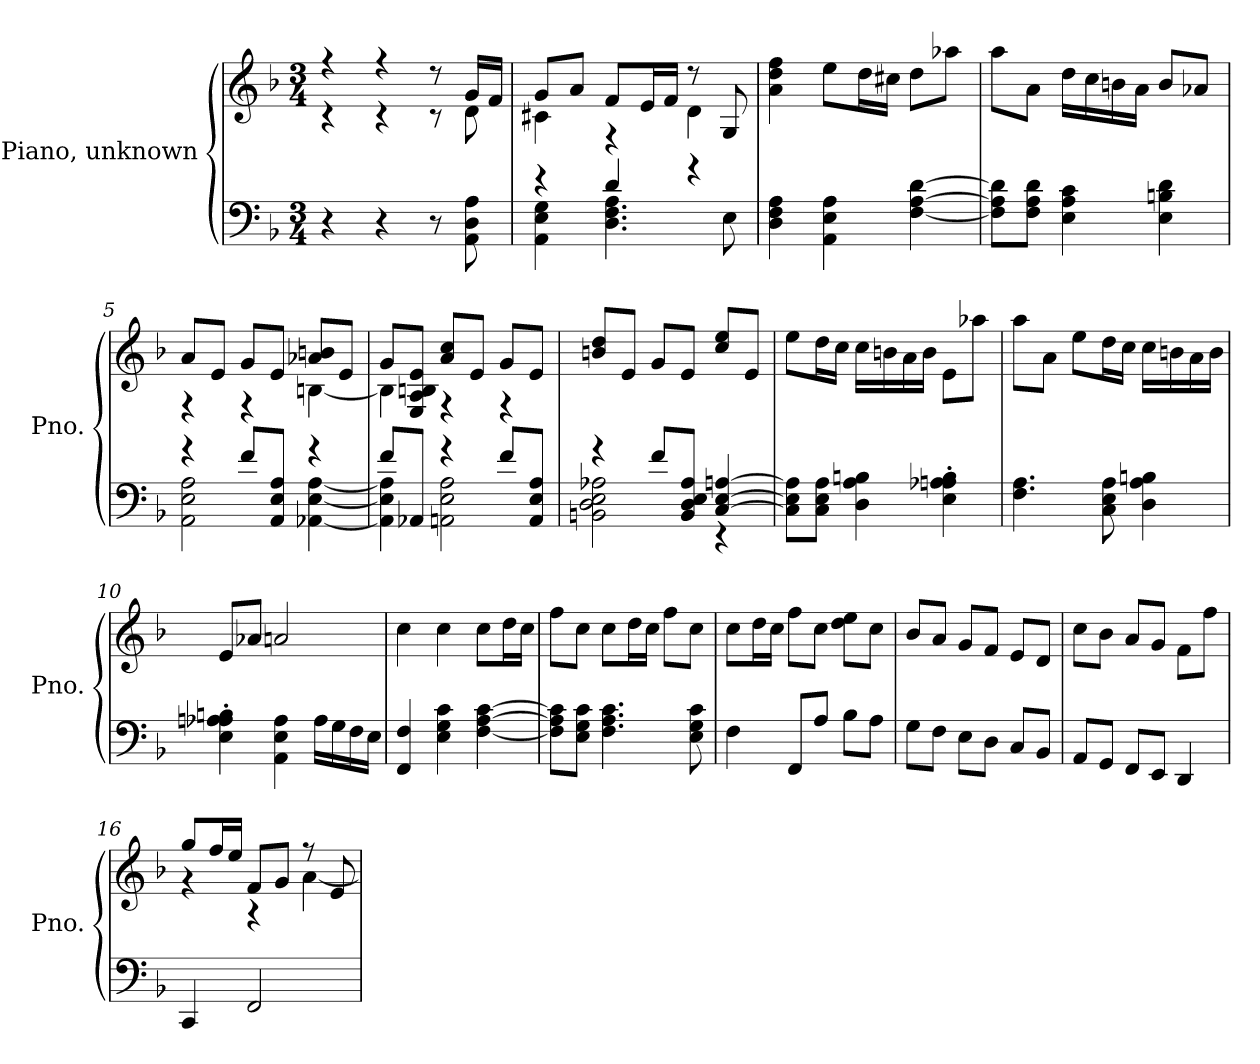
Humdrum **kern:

**kern	**kern
*part1	*part1
*staff2	*staff1
*I"Piano, unknown	*
*I'Pno.	*
*clefF4	*clefG2
*k[b-]	*k[b-]
*M3/4	*M3/4
*MM110	*MM110
=1	=1
*	*^
4r	4r	4r
4r	4r	4r
8r	8r	8r
8AA\ 8D\ 8A\	16g/LL	8d\
.	16f/JJ	.
=2	=2	=2
*^	*	*
4r	4AA\ 4E\ 4G\	8g/L	4c#X\
.	.	8a/J	.
4d/	4.D\ 4.F\ 4.A\	8f/L	4r
.	.	16e/L	.
.	.	16f/JJ	.
4r	.	8r	4d\
.	8E\	8G/	.
*v	*v	*	*
*	*v	*v
=3	=3
4D\ 4F\ 4A\	4a\ 4dd\ 4ff\
4AA\ 4E\ 4A\	8ee\L
.	16dd\L
.	16cc#X\JJ
[4F\ [4A\ [4d\	8dd\L
.	8aa-X\J
=4	=4
8F\] 8A\] 8d\]L	8aa\L
8F\ 8A\ 8d\J	8a\J
4E\ 4A\ 4c\	16dd\LL
.	16cc\
.	16bn\
.	16a\JJ
4E\ 4Bn\ 4d\	8b/L
.	8a-X/J
=5	=5
*^	*^
4r	2AA\ 2E\ 2A\	8a/L	4r
.	.	8e/J	.
8f/L	.	8g/L	4r
8AA/ 8E/ 8A/J	.	8e/J	.
4r	[4AA-X\ [4E\ [4A\	8a-X/ 8bn/L	[4Bn\
.	.	8e/J	.
!!LO:LB:g=z	!!
=6	=6	=6	=6
8f/L	4AA-\] 4E\] 4A\]	8g/L	4B\]
8AA-X/J	.	8E/ 8A/ 8Bn/ 8e/J	.
4r	2AAn\ 2E\ 2A\	8a/ 8cc/L	4r
.	.	8e/J	.
8f/L	.	8g/L	4r
8AA/ 8E/ 8A/J	.	8e/J	.
*	*	*v	*v
=7	=7	=7
4r	2BBn\ 2D\ 2E\ 2A-X\	8bn/ 8dd/L
.	.	8e/J
8f/L	.	8g/L
8BB/ 8D/ 8E/ 8A-/J	.	8e/J
[4C/ [4E/ [4An/	4r	8cc/ 8ee/L
.	.	8e/J
*v	*v	*
=8	=8
8C\] 8E\] 8A\]L	8ee\L
8C\ 8E\ 8A\J	16dd\L
.	16cc\JJ
4D\ 4A\ 4Bn\	16cc\LL
.	16bn\
.	16a\
.	16b\JJ
4E\' 4A-X\' 4An\' 4B\'	8e\L
.	8aa-X\J
=9	=9
4.F\ 4.A\	8aa\L
.	8a\J
.	8ee\L
8C\ 8E\ 8A\	16dd\L
.	16cc\JJ
4D\ 4A\ 4Bn\	16cc\LL
.	16bn\
.	16a\
.	16b\JJ
!!LO:LB:g=z
=10	=10
4E\' 4A-X\' 4An\' 4Bn\'	8e/L
.	8a-X/J
4AA\ 4E\ 4A\	2an/
16A\LL	.
16G\	.
16F\	.
16E\JJ	.
=11	=11
4FF/ 4F/	4cc\
4E\ 4G\ 4c\	4cc\
[4F\ [4A\ [4c\	8cc\L
.	16dd\L
.	16cc\JJ
=12	=12
8F\] 8A\] 8c\]L	8ff\L
8E\ 8G\ 8c\J	8cc\J
4.F\ 4.A\ 4.c\	8cc\L
.	16dd\L
.	16cc\JJ
.	8ff\L
8E\ 8G\ 8c\	8cc\J
=13	=13
4F\	8cc\L
.	16dd\L
.	16cc\JJ
8FF/L	8ff\L
8A/J	8cc\J
8B-\L	8dd\ 8ee\L
8A\J	8cc\J
=14	=14
8G\L	8b-/L
8F\J	8a/J
8E\L	8g/L
8D\J	8f/J
8C/L	8e/L
8BB-/J	8d/J
!!LO:LB:g=z
=15	=15
8AA/L	8cc\L
8GG/J	8b-\J
8FF/L	8a/L
8EE/J	8g/J
4DD/	8f\L
.	8ff\J
=16	=16
*	*^
4CC/	8gg/L	4r
.	16ff/L	.
.	16ee/JJ	.
2FF/	8f/L	4r
.	8g/J	.
.	8r	[4a\
.	8e/	.
*	*v	*v
=	=
*-	*-
